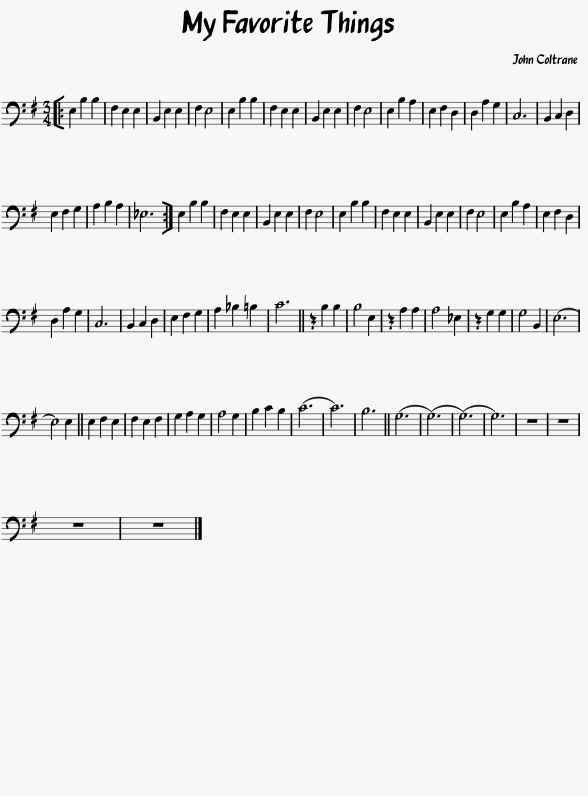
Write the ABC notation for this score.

X:1
L:1/8
M:3/4
I:linebreak $
K:G
V:1 bass
V:1
|: E,2 B,2 B,2 | F,2 E,2 E,2 | B,,2 E,2 E,2 | F,2 E,4 | E,2 B,2 B,2 | %5
 F,2 E,2 E,2 | B,,2 E,2 E,2 | F,2 E,4 | E,2 B,2 A,2 | E,2 F,2 D,2 | %10
 D,2 A,2 G,2 | C,6 | B,,2 C,2 D,2 |$ E,2 F,2 G,2 | A,2 B,2 A,2 | %15
 _E,6 :| E,2 B,2 B,2 | F,2 E,2 E,2 | B,,2 E,2 E,2 | F,2 E,4 | %20
 E,2 B,2 B,2 | F,2 E,2 E,2 | B,,2 E,2 E,2 | F,2 E,4 | E,2 B,2 A,2 | %25
 E,2 F,2 D,2 |$ D,2 A,2 G,2 | C,6 | B,,2 C,2 D,2 | E,2 F,2 G,2 | %30
 A,2 _B,2 =B,2 | C6 || z2 B,2 B,2 | B,4 E,2 | z2 A,2 A,2 | %35
 A,4 _E,2 | z2 G,2 G,2 | G,4 B,,2 | (E,6 |$ E,4) E,2 || %40
 E,2 F,2 E,2 | F,2 E,2 F,2 | G,2 A,2 G,2 | A,4 G,2 | B,2 C2 B,2 | %45
 (C6 | C6) | B,6 || (G,6 | (G,6) | %50
 (G,6) | G,6) | z6 | z6 |$ z6 | %55
 z6 |] %56
